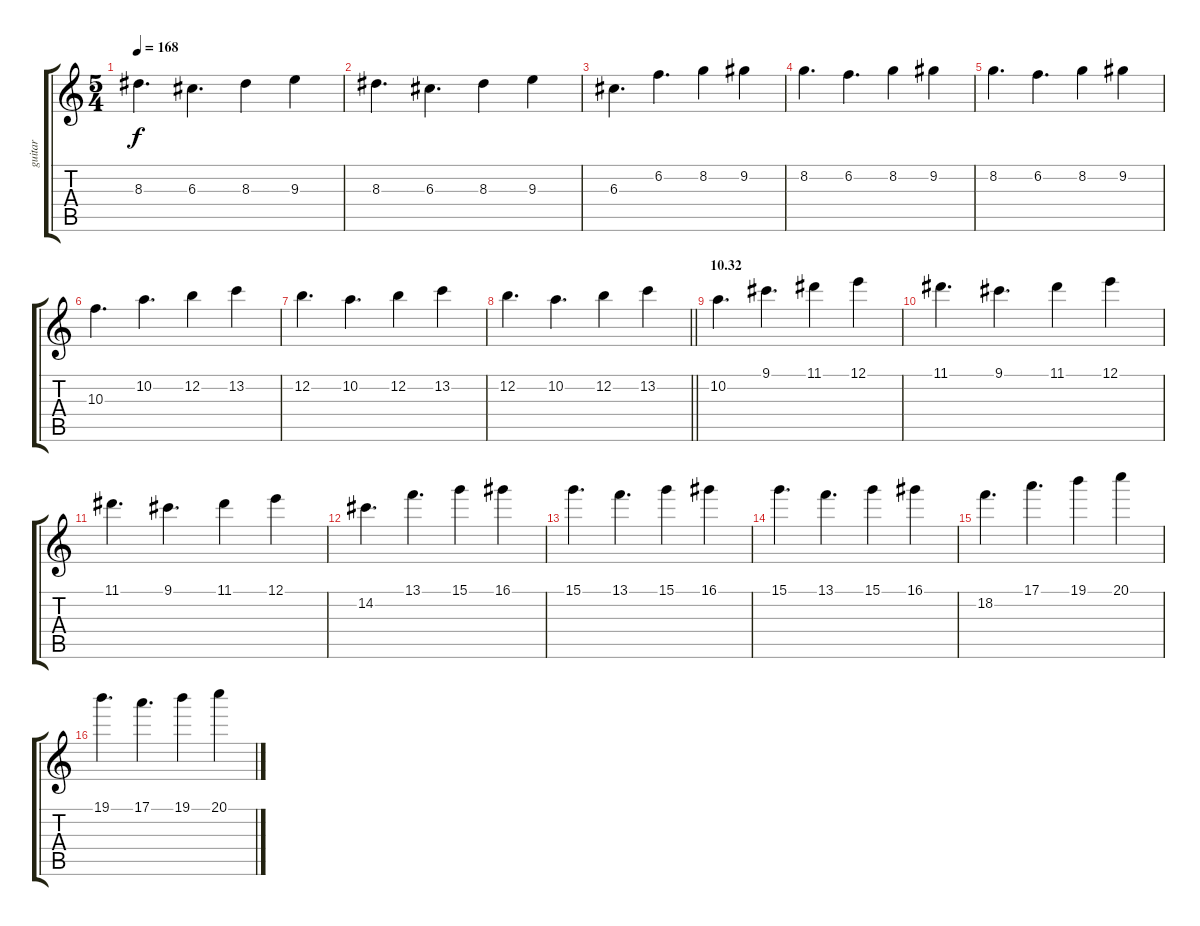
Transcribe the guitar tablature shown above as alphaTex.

\track ("guitar" "guitar") {instrument electricguitarjazz}
\staff {score tabs}
\tuning (E4 B3 G3 D3 A2 E2) {hide}
\ts (5 4)
\tempo 168
\clef g2
\ks c
8.3.4{d dy f} 6.3.4{d} 8.3.4 9.3.4 |
8.3.4{d} 6.3.4{d} 8.3.4 9.3.4 |
6.3.4{d} 6.2.4{d} 8.2.4 9.2.4 |
8.2.4{d} 6.2.4{d} 8.2.4 9.2.4 |
8.2.4{d} 6.2.4{d} 8.2.4 9.2.4 |
10.3.4{d} 10.2.4{d} 12.2.4 13.2.4 |
12.2.4{d} 10.2.4{d} 12.2.4 13.2.4 |
\barLineRight lightlight
12.2.4{d} 10.2.4{d} 12.2.4 13.2.4 |
\section ("" "10.32")
10.2.4{d} 9.1.4{d} 11.1.4 12.1.4 |
11.1.4{d} 9.1.4{d} 11.1.4 12.1.4 |
11.1.4{d} 9.1.4{d} 11.1.4 12.1.4 |
14.2.4{d} 13.1.4{d} 15.1.4 16.1.4 |
15.1.4{d} 13.1.4{d} 15.1.4 16.1.4 |
15.1.4{d} 13.1.4{d} 15.1.4 16.1.4 |
18.2.4{d} 17.1.4{d} 19.1.4 20.1.4 |
19.1.4{d} 17.1.4{d} 19.1.4 20.1.4
